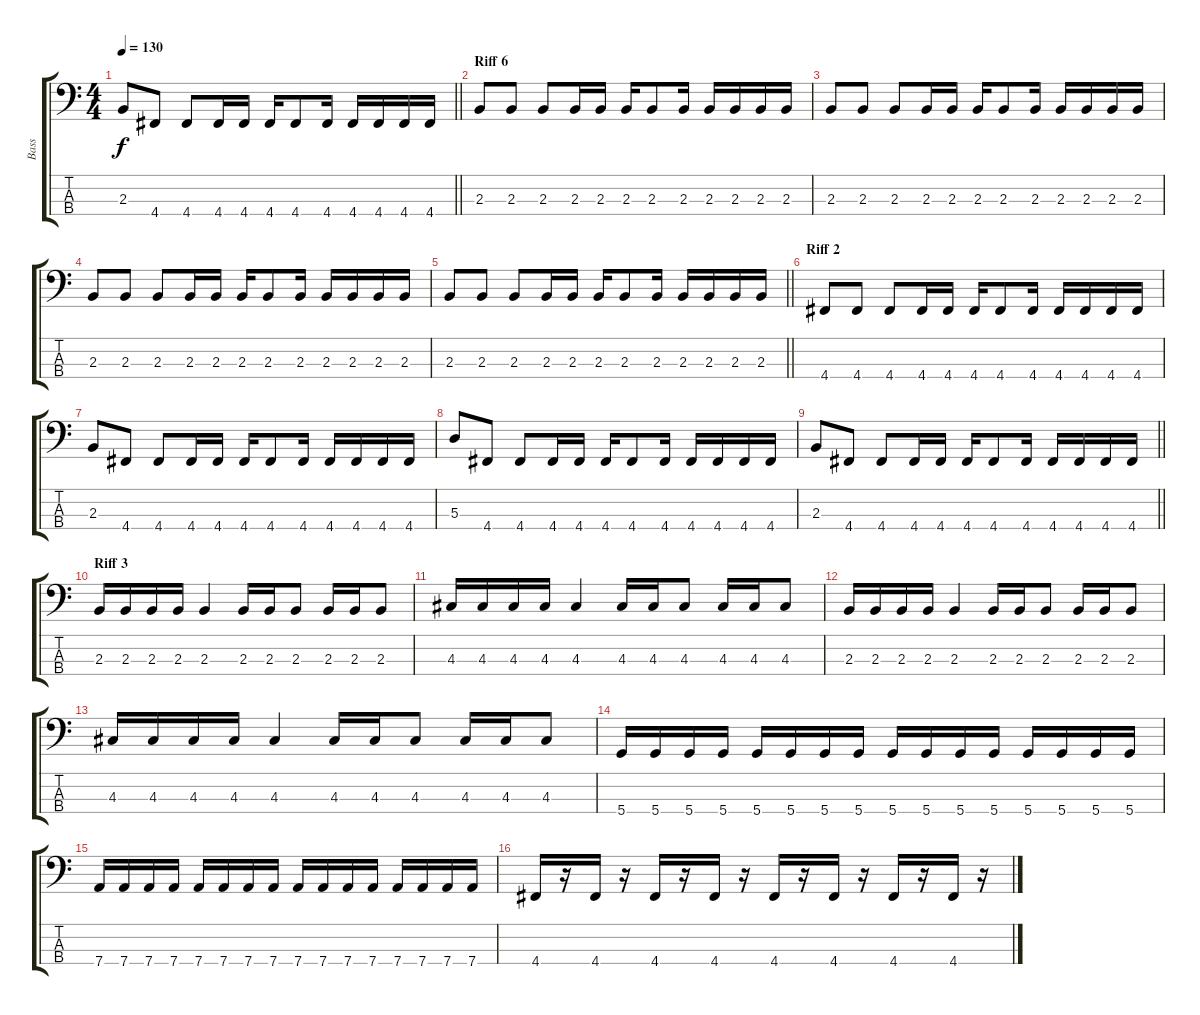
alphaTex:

\track ("Bass" "Bass") {instrument electricbassfinger}
\staff {score tabs}
\tuning (G2 D2 A1 D1) {hide}
\ts (4 4)
\tempo 130
\clef f4
\barLineRight lightlight
\ks c
2.3.8{dy f} 4.4.8 4.4.8 4.4.16 4.4.16 4.4.16 4.4.8 4.4.16 4.4.16 4.4.16 4.4.16 4.4.16 |
\section ("" "Riff 6")
2.3.8 2.3.8 2.3.8 2.3.16 2.3.16 2.3.16 2.3.8 2.3.16 2.3.16 2.3.16 2.3.16 2.3.16 |
2.3.8 2.3.8 2.3.8 2.3.16 2.3.16 2.3.16 2.3.8 2.3.16 2.3.16 2.3.16 2.3.16 2.3.16 |
2.3.8 2.3.8 2.3.8 2.3.16 2.3.16 2.3.16 2.3.8 2.3.16 2.3.16 2.3.16 2.3.16 2.3.16 |
\barLineRight lightlight
2.3.8 2.3.8 2.3.8 2.3.16 2.3.16 2.3.16 2.3.8 2.3.16 2.3.16 2.3.16 2.3.16 2.3.16 |
\section ("" "Riff 2")
4.4.8 4.4.8 4.4.8 4.4.16 4.4.16 4.4.16 4.4.8 4.4.16 4.4.16 4.4.16 4.4.16 4.4.16 |
2.3.8 4.4.8 4.4.8 4.4.16 4.4.16 4.4.16 4.4.8 4.4.16 4.4.16 4.4.16 4.4.16 4.4.16 |
5.3.8 4.4.8 4.4.8 4.4.16 4.4.16 4.4.16 4.4.8 4.4.16 4.4.16 4.4.16 4.4.16 4.4.16 |
\barLineRight lightlight
2.3.8 4.4.8 4.4.8 4.4.16 4.4.16 4.4.16 4.4.8 4.4.16 4.4.16 4.4.16 4.4.16 4.4.16 |
\section ("" "Riff 3")
2.3.16 2.3.16 2.3.16 2.3.16 2.3.4 2.3.16 2.3.16 2.3.8 2.3.16 2.3.16 2.3.8 |
4.3.16 4.3.16 4.3.16 4.3.16 4.3.4 4.3.16 4.3.16 4.3.8 4.3.16 4.3.16 4.3.8 |
2.3.16 2.3.16 2.3.16 2.3.16 2.3.4 2.3.16 2.3.16 2.3.8 2.3.16 2.3.16 2.3.8 |
4.3.16 4.3.16 4.3.16 4.3.16 4.3.4 4.3.16 4.3.16 4.3.8 4.3.16 4.3.16 4.3.8 |
5.4.16 5.4.16 5.4.16 5.4.16 5.4.16 5.4.16 5.4.16 5.4.16 5.4.16 5.4.16 5.4.16 5.4.16 5.4.16 5.4.16 5.4.16 5.4.16 |
7.4.16 7.4.16 7.4.16 7.4.16 7.4.16 7.4.16 7.4.16 7.4.16 7.4.16 7.4.16 7.4.16 7.4.16 7.4.16 7.4.16 7.4.16 7.4.16 |
4.4.16 r.16 4.4.16 r.16 4.4.16 r.16 4.4.16 r.16 4.4.16 r.16 4.4.16 r.16 4.4.16 r.16 4.4.16 r.16
